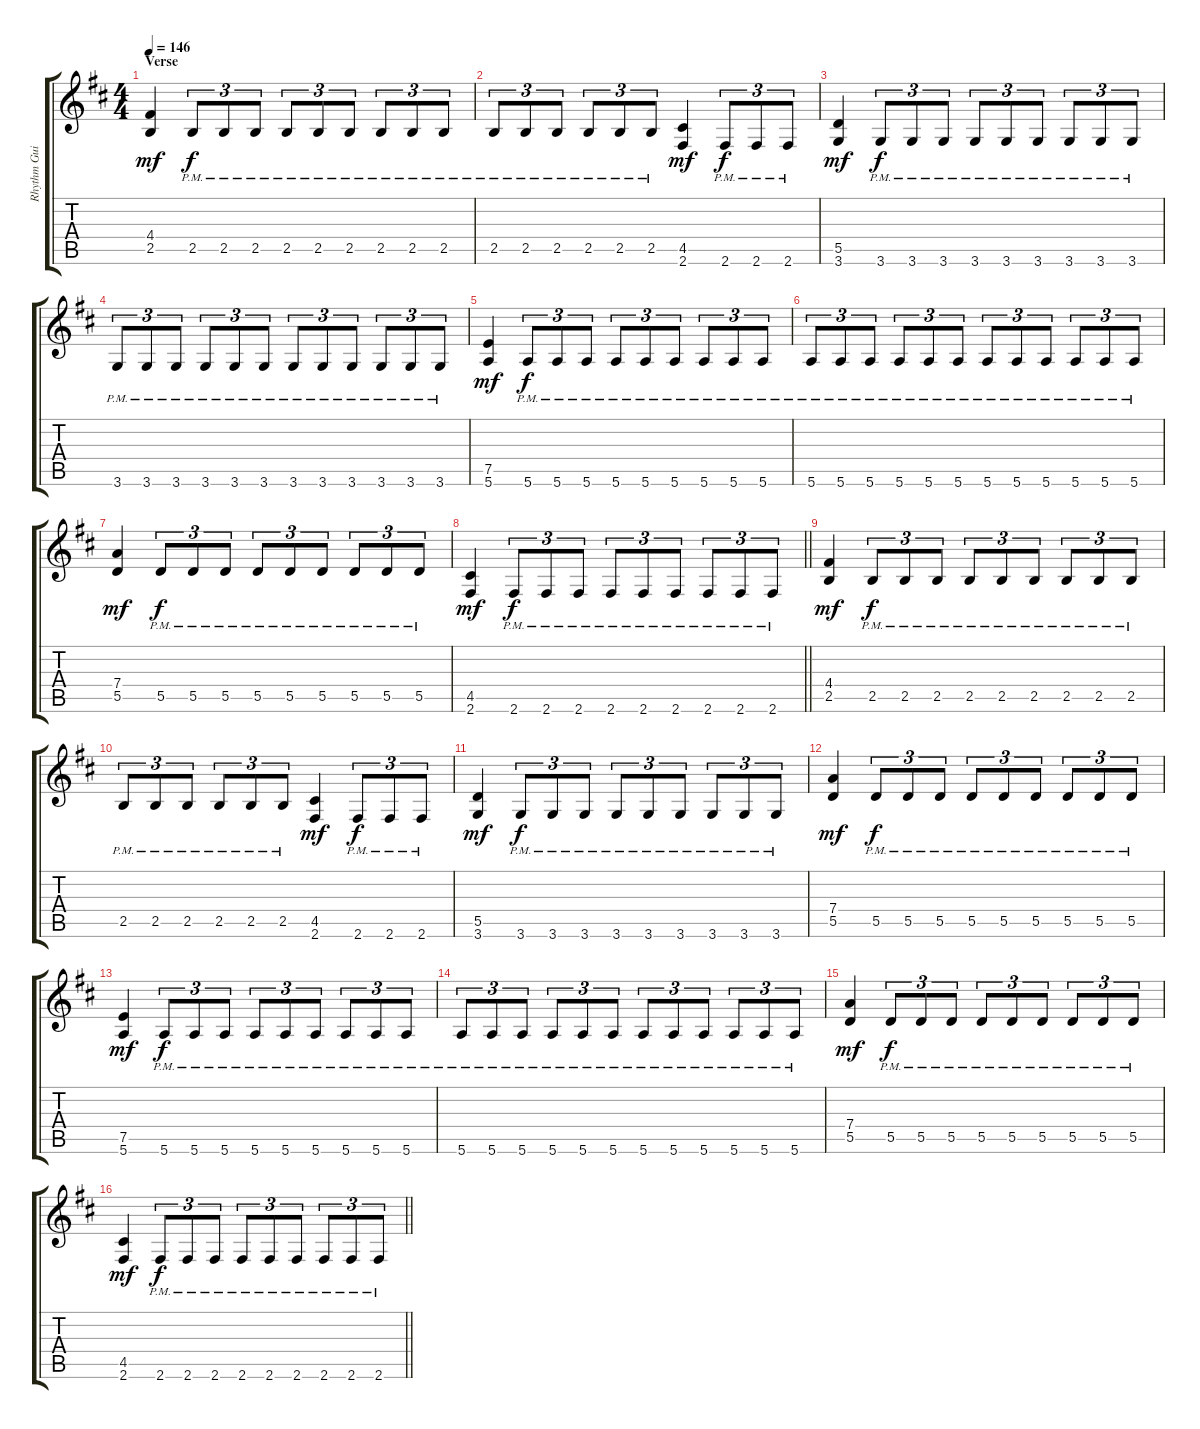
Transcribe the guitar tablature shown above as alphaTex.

\track ("Rhythm Guitar A" "Rhythm Gui") {instrument distortionguitar}
\staff {score tabs}
\tuning (E4 B3 G3 D3 A2 E2) {hide}
\ts (4 4)
\section ("" "Verse")
\tempo 146
\clef g2
\ks bminor
(4.4 2.5).4{dy mf} 2.5{pm}.8{tu (3 2) dy f} 2.5{pm}.8{tu (3 2)} 2.5{pm}.8{tu (3 2)} 2.5{pm}.8{tu (3 2)} 2.5{pm}.8{tu (3 2)} 2.5{pm}.8{tu (3 2)} 2.5{pm}.8{tu (3 2)} 2.5{pm}.8{tu (3 2)} 2.5{pm}.8{tu (3 2)} |
2.5{pm}.8{tu (3 2)} 2.5{pm}.8{tu (3 2)} 2.5{pm}.8{tu (3 2)} 2.5{pm}.8{tu (3 2)} 2.5{pm}.8{tu (3 2)} 2.5{pm}.8{tu (3 2)} (4.5 2.6).4{dy mf} 2.6{pm}.8{tu (3 2) dy f} 2.6{pm}.8{tu (3 2)} 2.6{pm}.8{tu (3 2)} |
(5.5 3.6).4{dy mf} 3.6{pm}.8{tu (3 2) dy f} 3.6{pm}.8{tu (3 2)} 3.6{pm}.8{tu (3 2)} 3.6{pm}.8{tu (3 2)} 3.6{pm}.8{tu (3 2)} 3.6{pm}.8{tu (3 2)} 3.6{pm}.8{tu (3 2)} 3.6{pm}.8{tu (3 2)} 3.6{pm}.8{tu (3 2)} |
3.6{pm}.8{tu (3 2)} 3.6{pm}.8{tu (3 2)} 3.6{pm}.8{tu (3 2)} 3.6{pm}.8{tu (3 2)} 3.6{pm}.8{tu (3 2)} 3.6{pm}.8{tu (3 2)} 3.6{pm}.8{tu (3 2)} 3.6{pm}.8{tu (3 2)} 3.6{pm}.8{tu (3 2)} 3.6{pm}.8{tu (3 2)} 3.6{pm}.8{tu (3 2)} 3.6{pm}.8{tu (3 2)} |
(7.5 5.6).4{dy mf} 5.6{pm}.8{tu (3 2) dy f} 5.6{pm}.8{tu (3 2)} 5.6{pm}.8{tu (3 2)} 5.6{pm}.8{tu (3 2)} 5.6{pm}.8{tu (3 2)} 5.6{pm}.8{tu (3 2)} 5.6{pm}.8{tu (3 2)} 5.6{pm}.8{tu (3 2)} 5.6{pm}.8{tu (3 2)} |
5.6{pm}.8{tu (3 2)} 5.6{pm}.8{tu (3 2)} 5.6{pm}.8{tu (3 2)} 5.6{pm}.8{tu (3 2)} 5.6{pm}.8{tu (3 2)} 5.6{pm}.8{tu (3 2)} 5.6{pm}.8{tu (3 2)} 5.6{pm}.8{tu (3 2)} 5.6{pm}.8{tu (3 2)} 5.6{pm}.8{tu (3 2)} 5.6{pm}.8{tu (3 2)} 5.6{pm}.8{tu (3 2)} |
(7.4 5.5).4{dy mf} 5.5{pm}.8{tu (3 2) dy f} 5.5{pm}.8{tu (3 2)} 5.5{pm}.8{tu (3 2)} 5.5{pm}.8{tu (3 2)} 5.5{pm}.8{tu (3 2)} 5.5{pm}.8{tu (3 2)} 5.5{pm}.8{tu (3 2)} 5.5{pm}.8{tu (3 2)} 5.5{pm}.8{tu (3 2)} |
\barLineRight lightlight
(4.5 2.6).4{dy mf} 2.6{pm}.8{tu (3 2) dy f} 2.6{pm}.8{tu (3 2)} 2.6{pm}.8{tu (3 2)} 2.6{pm}.8{tu (3 2)} 2.6{pm}.8{tu (3 2)} 2.6{pm}.8{tu (3 2)} 2.6{pm}.8{tu (3 2)} 2.6{pm}.8{tu (3 2)} 2.6{pm}.8{tu (3 2)} |
\section ("" "")
(4.4 2.5).4{dy mf} 2.5{pm}.8{tu (3 2) dy f} 2.5{pm}.8{tu (3 2)} 2.5{pm}.8{tu (3 2)} 2.5{pm}.8{tu (3 2)} 2.5{pm}.8{tu (3 2)} 2.5{pm}.8{tu (3 2)} 2.5{pm}.8{tu (3 2)} 2.5{pm}.8{tu (3 2)} 2.5{pm}.8{tu (3 2)} |
2.5{pm}.8{tu (3 2)} 2.5{pm}.8{tu (3 2)} 2.5{pm}.8{tu (3 2)} 2.5{pm}.8{tu (3 2)} 2.5{pm}.8{tu (3 2)} 2.5{pm}.8{tu (3 2)} (4.5 2.6).4{dy mf} 2.6{pm}.8{tu (3 2) dy f} 2.6{pm}.8{tu (3 2)} 2.6{pm}.8{tu (3 2)} |
(5.5 3.6).4{dy mf} 3.6{pm}.8{tu (3 2) dy f} 3.6{pm}.8{tu (3 2)} 3.6{pm}.8{tu (3 2)} 3.6{pm}.8{tu (3 2)} 3.6{pm}.8{tu (3 2)} 3.6{pm}.8{tu (3 2)} 3.6{pm}.8{tu (3 2)} 3.6{pm}.8{tu (3 2)} 3.6{pm}.8{tu (3 2)} |
(7.4 5.5).4{dy mf} 5.5{pm}.8{tu (3 2) dy f} 5.5{pm}.8{tu (3 2)} 5.5{pm}.8{tu (3 2)} 5.5{pm}.8{tu (3 2)} 5.5{pm}.8{tu (3 2)} 5.5{pm}.8{tu (3 2)} 5.5{pm}.8{tu (3 2)} 5.5{pm}.8{tu (3 2)} 5.5{pm}.8{tu (3 2)} |
(7.5 5.6).4{dy mf} 5.6{pm}.8{tu (3 2) dy f} 5.6{pm}.8{tu (3 2)} 5.6{pm}.8{tu (3 2)} 5.6{pm}.8{tu (3 2)} 5.6{pm}.8{tu (3 2)} 5.6{pm}.8{tu (3 2)} 5.6{pm}.8{tu (3 2)} 5.6{pm}.8{tu (3 2)} 5.6{pm}.8{tu (3 2)} |
5.6{pm}.8{tu (3 2)} 5.6{pm}.8{tu (3 2)} 5.6{pm}.8{tu (3 2)} 5.6{pm}.8{tu (3 2)} 5.6{pm}.8{tu (3 2)} 5.6{pm}.8{tu (3 2)} 5.6{pm}.8{tu (3 2)} 5.6{pm}.8{tu (3 2)} 5.6{pm}.8{tu (3 2)} 5.6{pm}.8{tu (3 2)} 5.6{pm}.8{tu (3 2)} 5.6{pm}.8{tu (3 2)} |
(7.4 5.5).4{dy mf} 5.5{pm}.8{tu (3 2) dy f} 5.5{pm}.8{tu (3 2)} 5.5{pm}.8{tu (3 2)} 5.5{pm}.8{tu (3 2)} 5.5{pm}.8{tu (3 2)} 5.5{pm}.8{tu (3 2)} 5.5{pm}.8{tu (3 2)} 5.5{pm}.8{tu (3 2)} 5.5{pm}.8{tu (3 2)} |
\barLineRight lightlight
(4.5 2.6).4{dy mf} 2.6{pm}.8{tu (3 2) dy f} 2.6{pm}.8{tu (3 2)} 2.6{pm}.8{tu (3 2)} 2.6{pm}.8{tu (3 2)} 2.6{pm}.8{tu (3 2)} 2.6{pm}.8{tu (3 2)} 2.6{pm}.8{tu (3 2)} 2.6{pm}.8{tu (3 2)} 2.6{pm}.8{tu (3 2)}
